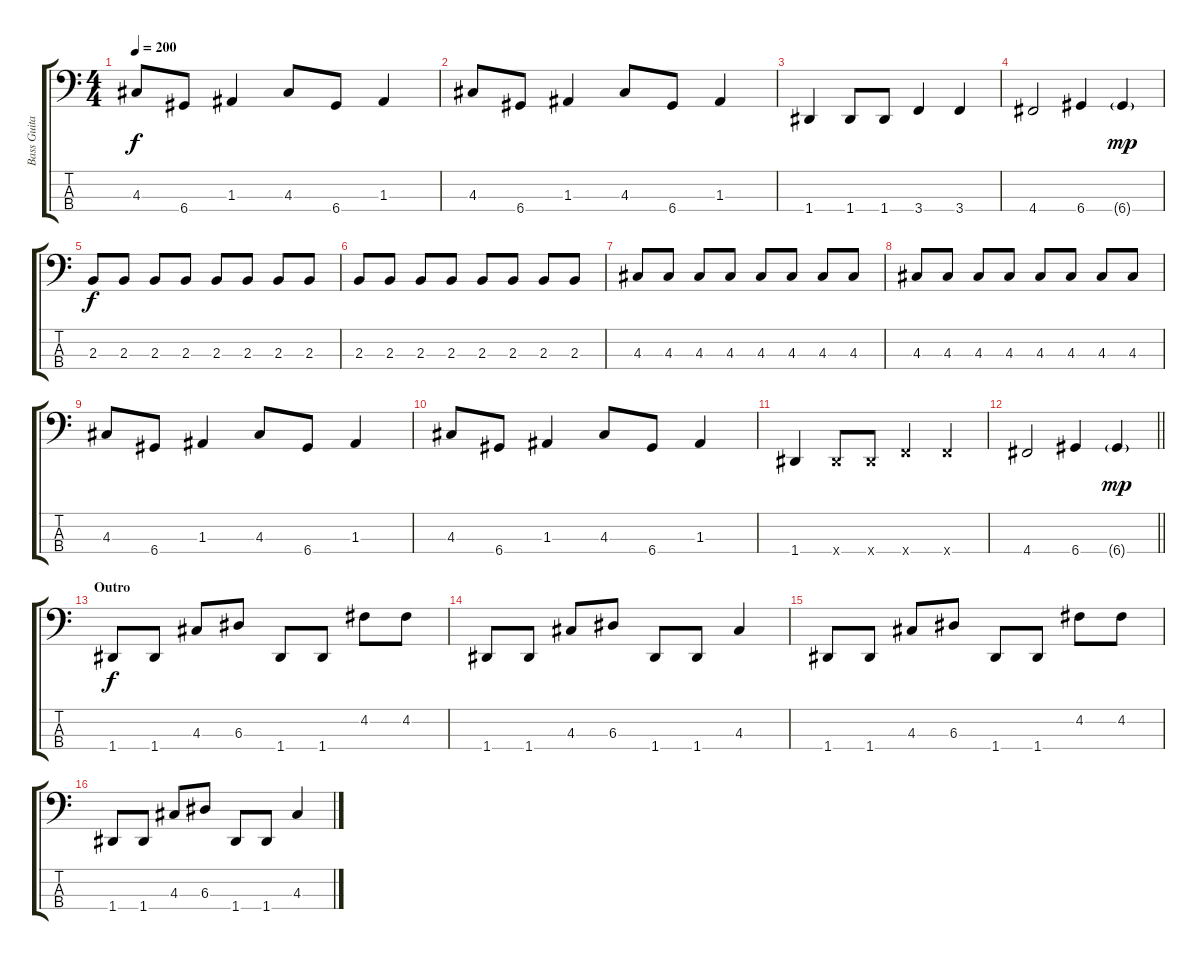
\track ("Bass Guitar" "Bass Guita") {instrument slapbass2}
\staff {score tabs}
\tuning (G2 D2 A1 D1) {hide}
\ts (4 4)
\tempo 200
\clef f4
\ks c
4.3.8{dy f} 6.4.8 1.3.4 4.3.8 6.4.8 1.3.4 |
4.3.8 6.4.8 1.3.4 4.3.8 6.4.8 1.3.4 |
1.4.4 1.4.8 1.4.8 3.4.4 3.4.4 |
4.4.2 6.4.4 6.4{g}.4{dy mp} |
2.3.8{dy f} 2.3.8 2.3.8 2.3.8 2.3.8 2.3.8 2.3.8 2.3.8 |
2.3.8 2.3.8 2.3.8 2.3.8 2.3.8 2.3.8 2.3.8 2.3.8 |
4.3.8 4.3.8 4.3.8 4.3.8 4.3.8 4.3.8 4.3.8 4.3.8 |
4.3.8 4.3.8 4.3.8 4.3.8 4.3.8 4.3.8 4.3.8 4.3.8 |
4.3.8 6.4.8 1.3.4 4.3.8 6.4.8 1.3.4 |
4.3.8 6.4.8 1.3.4 4.3.8 6.4.8 1.3.4 |
1.4.4 1.4{x}.8 1.4{x}.8 3.4{x}.4 3.4{x}.4 |
\barLineRight lightlight
4.4.2 6.4.4 6.4{g}.4{dy mp} |
\section ("" "Outro")
1.4.8{dy f} 1.4.8 4.3.8 6.3.8 1.4.8 1.4.8 4.2.8 4.2.8 |
1.4.8 1.4.8 4.3.8 6.3.8 1.4.8 1.4.8 4.3.4 |
1.4.8 1.4.8 4.3.8 6.3.8 1.4.8 1.4.8 4.2.8 4.2.8 |
1.4.8 1.4.8 4.3.8 6.3.8 1.4.8 1.4.8 4.3.4
